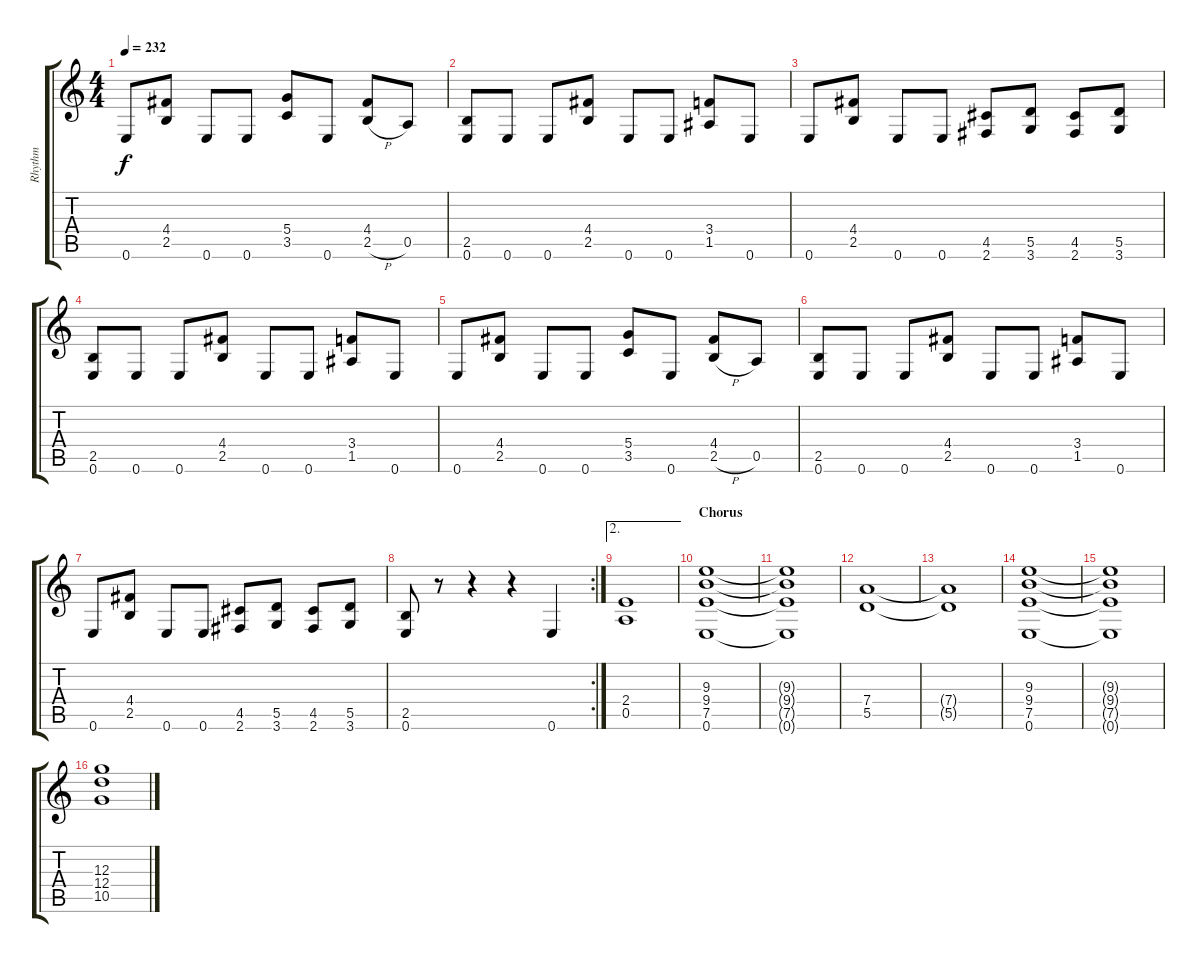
\track ("Rhythm" "Rhythm") {instrument distortionguitar}
\staff {score tabs}
\tuning (E4 B3 G3 D3 A2 E2) {hide}
\ts (4 4)
\tempo 232
\clef g2
\ks c
0.6.8{dy f} (4.4 2.5).8 0.6.8 0.6.8 (5.4 3.5).8 0.6.8 (4.4 2.5{h}).8 0.5.8 |
(2.5 0.6).8 0.6.8 0.6.8 (4.4 2.5).8 0.6.8 0.6.8 (3.4 1.5).8 0.6.8 |
0.6.8 (4.4 2.5).8 0.6.8 0.6.8 (4.5 2.6).8 (5.5 3.6).8 (4.5 2.6).8 (5.5 3.6).8 |
(2.5 0.6).8 0.6.8 0.6.8 (4.4 2.5).8 0.6.8 0.6.8 (3.4 1.5).8 0.6.8 |
0.6.8 (4.4 2.5).8 0.6.8 0.6.8 (5.4 3.5).8 0.6.8 (4.4 2.5{h}).8 0.5.8 |
(2.5 0.6).8 0.6.8 0.6.8 (4.4 2.5).8 0.6.8 0.6.8 (3.4 1.5).8 0.6.8 |
0.6.8 (4.4 2.5).8 0.6.8 0.6.8 (4.5 2.6).8 (5.5 3.6).8 (4.5 2.6).8 (5.5 3.6).8 |
\rc 2
(2.5 0.6).8 r.8 r.4 r.4 0.6.4 |
\ae 2
(2.4 0.5).1 |
\section ("" "Chorus")
(9.3 9.4 7.5 0.6).1 |
(9.3{t} 9.4{t} 7.5{t} 0.6{t}).1 |
(7.4 5.5).1 |
(7.4{t} 5.5{t}).1 |
(9.3 9.4 7.5 0.6).1 |
(9.3{t} 9.4{t} 7.5{t} 0.6{t}).1 |
(12.3 12.4 10.5).1
